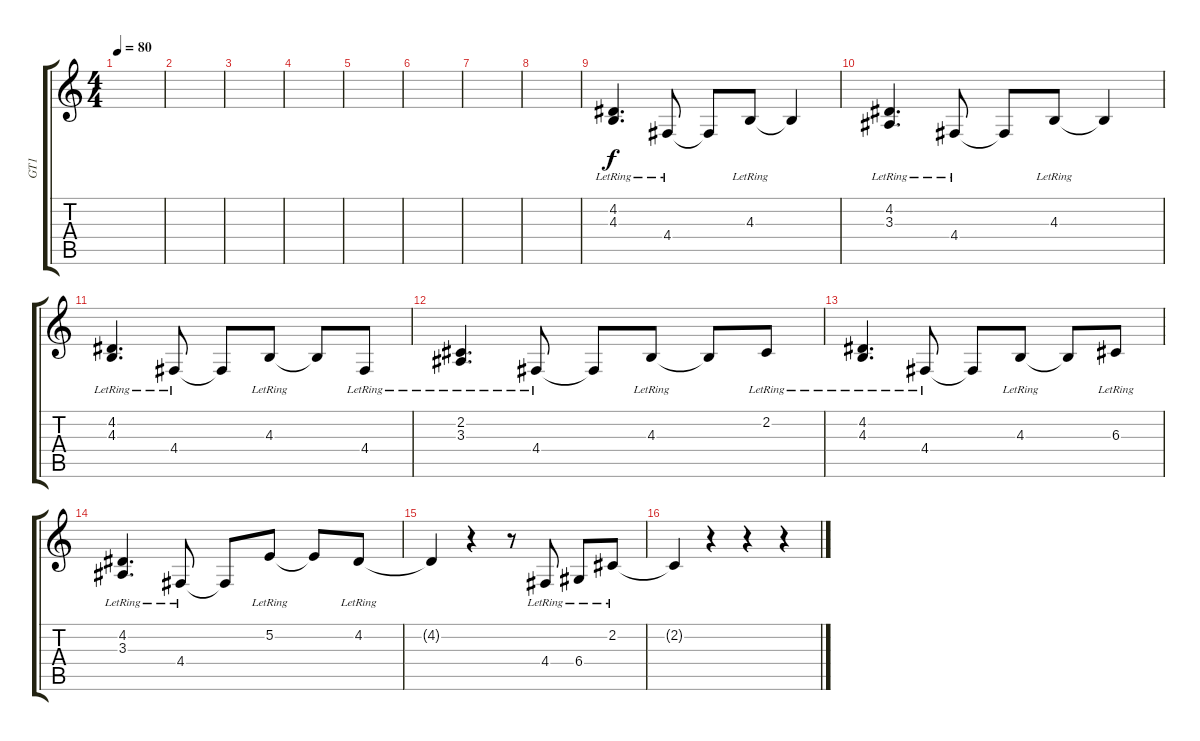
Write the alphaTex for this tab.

\track ("GT1" "GT1") {instrument acousticgrandpiano}
\staff {score tabs}
\tuning (E4 B3 G3 D3 A2 E2) {hide}
\ts (4 4)
\tempo 80
\clef g2
\ks c
|
|
|
|
|
|
|
|
(4.2{lr} 4.3{lr}).4{d} 4.4{lr}.8 4.4{t}.8 4.3{lr}.8 4.3{t}.4 |
(4.2{lr} 3.3{lr}).4{d} 4.4{lr}.8 4.4{t}.8 4.3{lr}.8 4.3{t}.4 |
(4.2{lr} 4.3{lr}).4{d} 4.4{lr}.8 4.4{t}.8 4.3{lr}.8 4.3{t}.8 4.4{lr}.8 |
(2.2{lr} 3.3{lr}).4{d} 4.4{lr}.8 4.4{t}.8 4.3{lr}.8 4.3{t}.8 2.2{lr}.8 |
(4.2{lr} 4.3{lr}).4{d} 4.4{lr}.8 4.4{t}.8 4.3{lr}.8 4.3{t}.8 6.3{lr}.8 |
(4.2{lr} 3.3{lr}).4{d} 4.4{lr}.8 4.4{t}.8 5.2{lr}.8 5.2{t}.8 4.2{lr}.8 |
4.2{t}.4 r.4 r.8 4.4{lr}.8 6.4{lr}.8 2.2{lr}.8 |
2.2{t}.4 r.4 r.4 r.4
